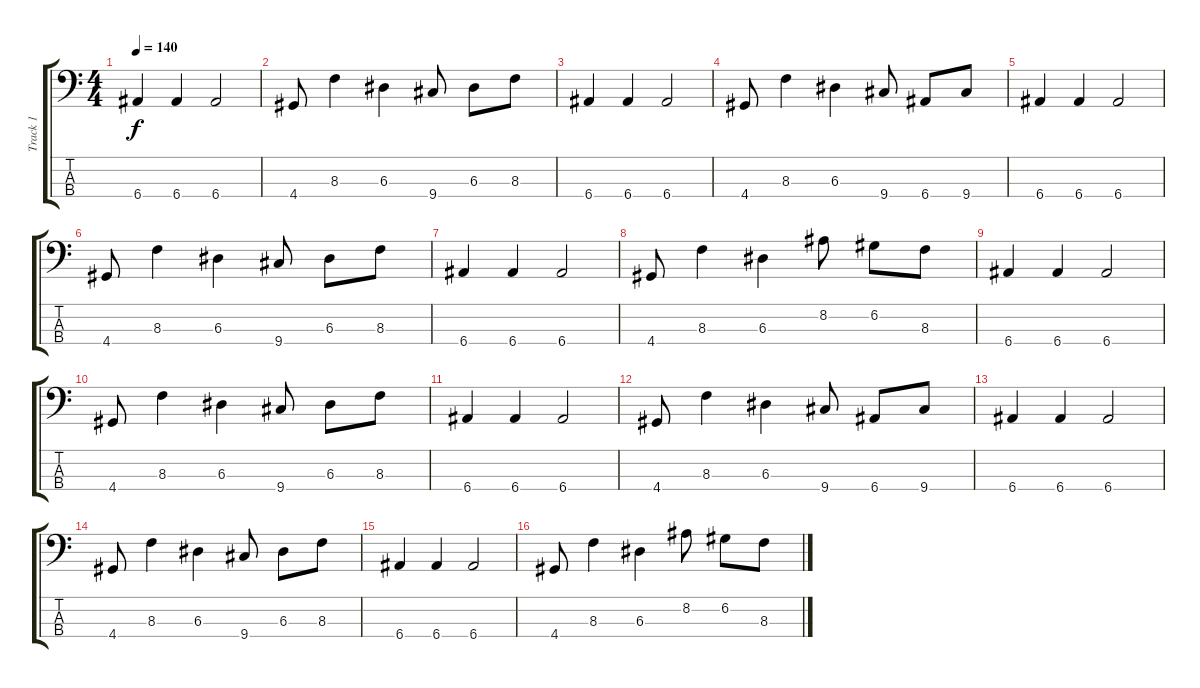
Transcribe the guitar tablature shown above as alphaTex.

\track ("Track 1" "Track 1") {instrument electricbassfinger}
\staff {score tabs}
\tuning (G2 D2 A1 E1) {hide}
\ts (4 4)
\tempo 140
\clef f4
\ks c
6.4.4{dy f} 6.4.4 6.4.2 |
4.4.8 8.3.4 6.3.4 9.4.8 6.3.8 8.3.8 |
6.4.4 6.4.4 6.4.2 |
4.4.8 8.3.4 6.3.4 9.4.8 6.4.8 9.4.8 |
6.4.4 6.4.4 6.4.2 |
4.4.8 8.3.4 6.3.4 9.4.8 6.3.8 8.3.8 |
6.4.4 6.4.4 6.4.2 |
4.4.8 8.3.4 6.3.4 8.2.8 6.2.8 8.3.8 |
6.4.4 6.4.4 6.4.2 |
4.4.8 8.3.4 6.3.4 9.4.8 6.3.8 8.3.8 |
6.4.4 6.4.4 6.4.2 |
4.4.8 8.3.4 6.3.4 9.4.8 6.4.8 9.4.8 |
6.4.4 6.4.4 6.4.2 |
4.4.8 8.3.4 6.3.4 9.4.8 6.3.8 8.3.8 |
6.4.4 6.4.4 6.4.2 |
4.4.8 8.3.4 6.3.4 8.2.8 6.2.8 8.3.8
